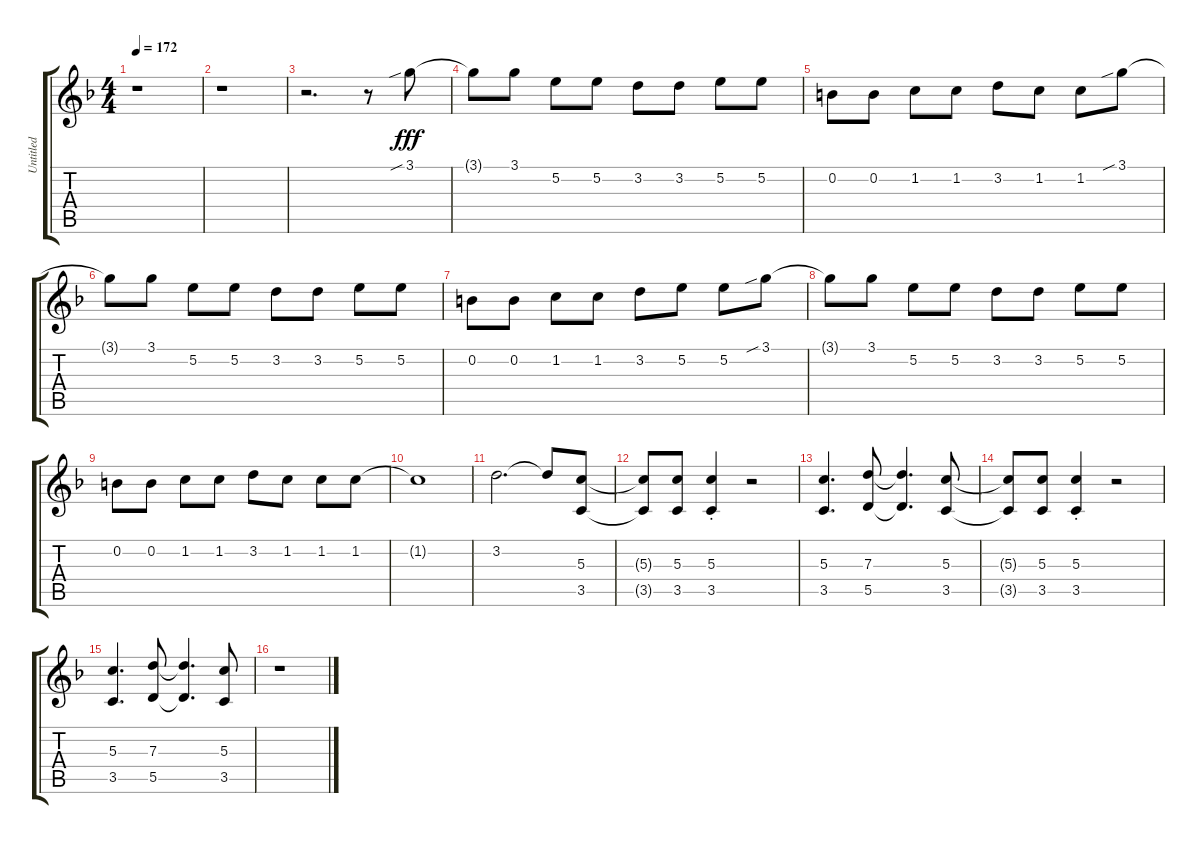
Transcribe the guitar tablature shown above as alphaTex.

\track ("Untitled" "Untitled") {instrument distortionguitar}
\staff {score tabs}
\tuning (E4 B3 G3 D3 A2 E2) {hide}
\ts (4 4)
\tempo 172
\clef g2
\ks f
r.1{dy fff} |
r.1 |
r.2{d} r.8 3.1{sib}.8 |
3.1{t}.8 3.1.8 5.2.8 5.2.8 3.2.8 3.2.8 5.2.8 5.2.8 |
0.2.8 0.2.8 1.2.8 1.2.8 3.2.8 1.2.8 1.2.8 3.1{sib}.8 |
3.1{t}.8 3.1.8 5.2.8 5.2.8 3.2.8 3.2.8 5.2.8 5.2.8 |
0.2.8 0.2.8 1.2.8 1.2.8 3.2.8 5.2.8 5.2.8 3.1{sib}.8 |
3.1{t}.8 3.1.8 5.2.8 5.2.8 3.2.8 3.2.8 5.2.8 5.2.8 |
0.2.8 0.2.8 1.2.8 1.2.8 3.2.8 1.2.8 1.2.8 1.2.8 |
1.2{t}.1 |
3.2.2{d} 3.2{t}.8 (5.3 3.5).8 |
(5.3{t} 3.5{t}).8 (5.3 3.5).8 (5.3{st} 3.5{st}).4 r.2 |
(5.3 3.5).4{d} (7.3 5.5).8 (7.3{t} 5.5{t}).4{d} (5.3 3.5).8 |
(5.3{t} 3.5{t}).8 (5.3 3.5).8 (5.3{st} 3.5{st}).4 r.2 |
(5.3 3.5).4{d} (7.3 5.5).8 (7.3{t} 5.5{t}).4{d} (5.3 3.5).8 |
r.1
